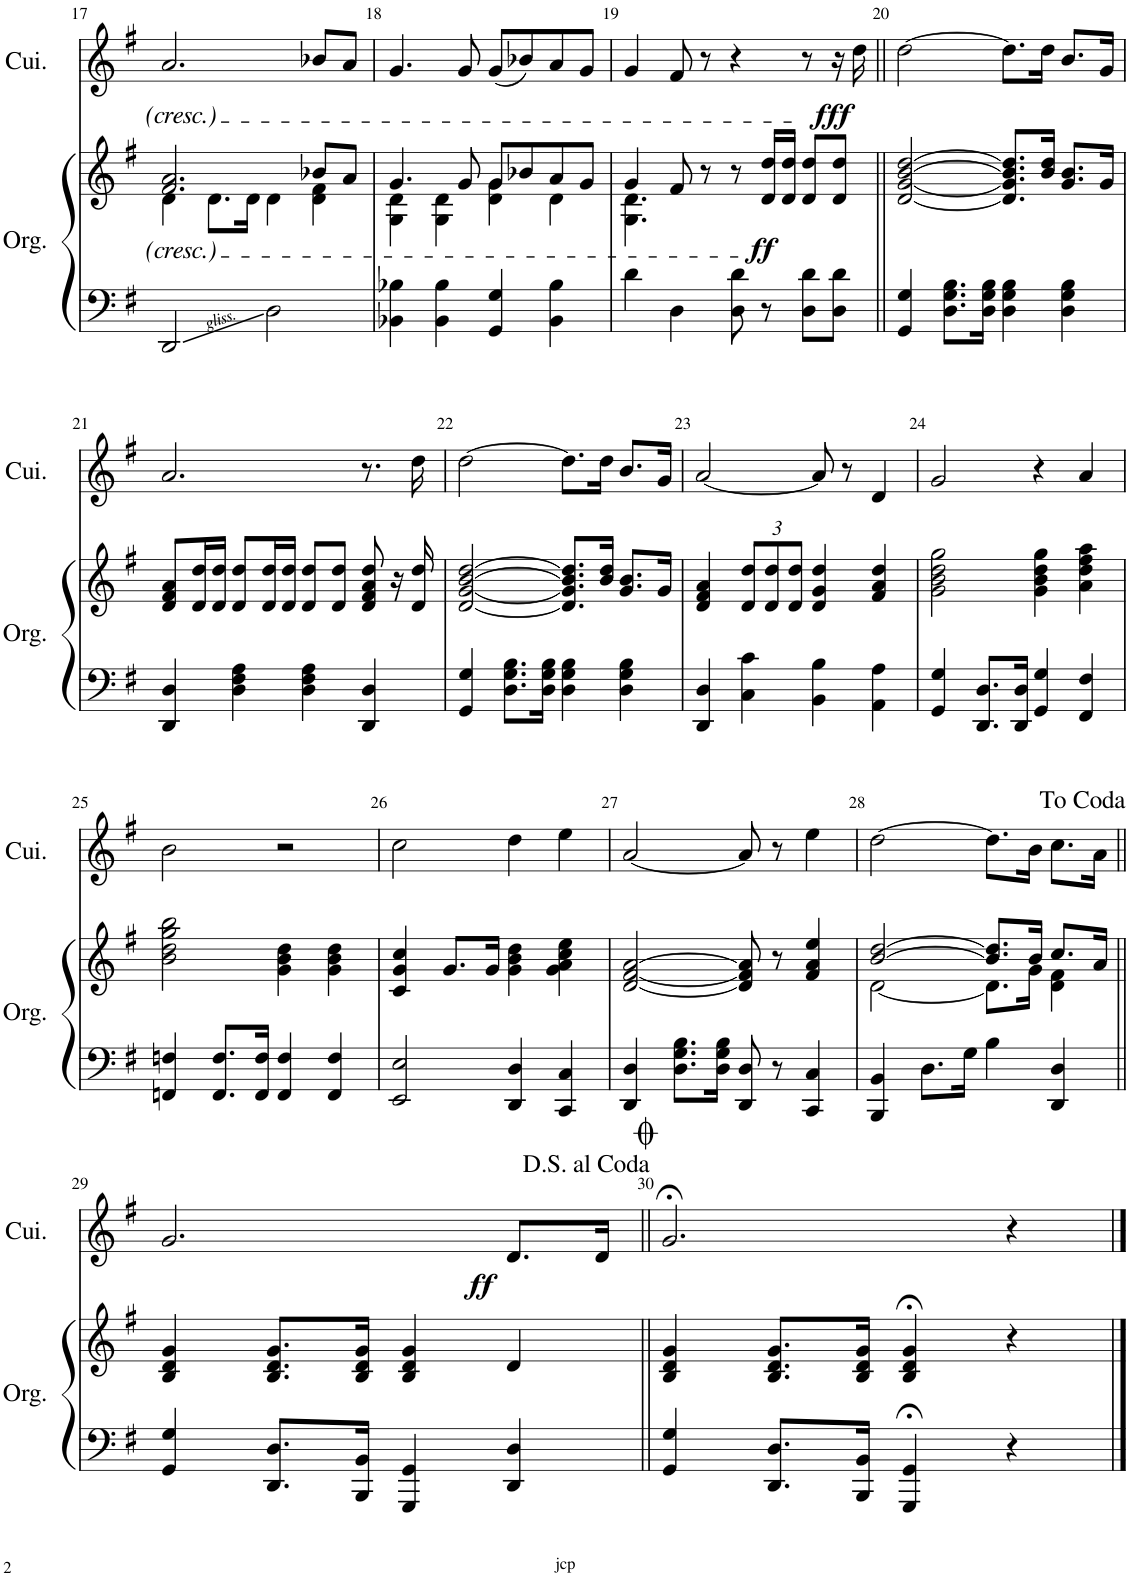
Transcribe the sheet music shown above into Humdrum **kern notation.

**kern	**kern	**dynam	**kern	**dynam
*part2	*part2	*part2	*part1	*part1
*staff3	*staff2	*staff2/3	*staff1	*staff1
*I"Orgue	*	*	*I"Cuivres	*
*I'Org.	*	*	*I'Cui.	*
!!LO:PB:g=z
*clefF4	*clefG2	*	*clefG2	*
*k[f#]	*k[f#]	*	*k[f#]	*
*M4/4	*M4/4	*	*M4/4	*
*met(c)	*met(c)	*	*met(c)	*
=17	=17	=17	=17	=17
*	*^	*	*	*
2DD/	2.f#/ 2.a/	4d\	.	2.a/	.
.	.	8.d\L	.	.	.
.	.	16d\Jk	.	.	.
2D\	.	4d\	.	.	.
.	8b-X/L	4d\ 4f#\	.	8b-X/L	.
.	8a/J	.	.	8a/J	.
=18	=18	=18	=18	=18	=18
4BB-X\ 4B-X\	4.g/	4G\ 4d\	.	4.g/	.
4BB-\ 4B-\	.	4G\ 4d\	.	.	.
.	8g/	.	.	8g/	.
4GG/ 4G/	8g/L	4d\ 4g\	.	(8g/L	.
.	8b-X/	.	.	8b-X/)	.
4BB-\ 4B-\	8a/	4d\	.	8a/	.
.	8g/J	.	.	8g/J	.
=19	=19	=19	=19	=19	=19
4d\	4g/	4.G\ 4.d\	.	4g/	.
4D\	8f#/	.	.	8f#/	.
.	8r	2ryy	.	8r	.
8D\ 8d\	8r	.	.	4r	.
!	!	!	!LO:DY:b	!	!
8r	16d/ 16dd/LL	.	ff	.	.
.	16d/ 16dd/JJ	.	.	.	.
8D\ 8d\L	8d/ 8dd/L	.	.	8r	.
!	!	!	!	!	!LO:DY:b
8D\ 8d\J	8d/ 8dd/J	8ryy	.	16r	fff
.	.	.	.	16dd\	.
*	*v	*v	*	*	*
=20||	=20||	=20||	=20||	=20||
4GG/ 4G/	[2d/ [2g/ [2b/ [2dd/	.	[2dd\	.
8.D\ 8.G\ 8.B\L	.	.	.	.
16D\ 16G\ 16B\Jk	.	.	.	.
4D\ 4G\ 4B\	8.d/] 8.g/] 8.b/] 8.dd/]L	.	8.dd\L]	.
.	16b/ 16dd/Jk	.	16dd\Jk	.
4D\ 4G\ 4B\	8.g/ 8.b/L	.	8.b/L	.
.	16g/Jk	.	16g/Jk	.
!!LO:LB:g=z
=21	=21	=21	=21	=21
4DD/ 4D/	8d/ 8f#/ 8a/L	.	2.a/	.
.	16d/ 16dd/L	.	.	.
.	16d/ 16dd/JJ	.	.	.
4D\ 4F#\ 4A\	8d/ 8dd/L	.	.	.
.	16d/ 16dd/L	.	.	.
.	16d/ 16dd/JJ	.	.	.
4D\ 4F#\ 4A\	8d/ 8dd/L	.	.	.
.	8d/ 8dd/J	.	.	.
4DD/ 4D/	8d/ 8f#/ 8a/ 8dd/	.	8.r	.
.	16r	.	.	.
.	16d/ 16dd/	.	16dd\	.
=22	=22	=22	=22	=22
4GG/ 4G/	[2d/ [2g/ [2b/ [2dd/	.	[2dd\	.
8.D\ 8.G\ 8.B\L	.	.	.	.
16D\ 16G\ 16B\Jk	.	.	.	.
4D\ 4G\ 4B\	8.d/] 8.g/] 8.b/] 8.dd/]L	.	8.dd\L]	.
.	16b/ 16dd/Jk	.	16dd\Jk	.
4D\ 4G\ 4B\	8.g/ 8.b/L	.	8.b/L	.
.	16g/Jk	.	16g/Jk	.
=23	=23	=23	=23	=23
4DD/ 4D/	4d/ 4f#/ 4a/	.	[2a/	.
*	*Xbrackettup	*	*	*
4C\ 4c\	12d/ 12dd/L	.	.	.
.	12d/ 12dd/	.	.	.
.	12d/ 12dd/J	.	.	.
4BB\ 4B\	4d/ 4g/ 4dd/	.	8a/]	.
.	.	.	8r	.
4AA\ 4A\	4f#/ 4a/ 4dd/	.	4d/	.
=24	=24	=24	=24	=24
4GG/ 4G/	2g\ 2b\ 2dd\ 2gg\	.	2g/	.
8.DD/ 8.D/L	.	.	.	.
16DD/ 16D/Jk	.	.	.	.
4GG/ 4G/	4g\ 4b\ 4dd\ 4gg\	.	4r	.
4FF#/ 4F#/	4a\ 4dd\ 4ff#\ 4aa\	.	4a/	.
!!LO:LB:g=z
=25	=25	=25	=25	=25
4FFn/ 4Fn/	2b\ 2dd\ 2gg\ 2bb\	.	2b\	.
8.FF/ 8.F/L	.	.	.	.
16FF/ 16F/Jk	.	.	.	.
4FF/ 4F/	4g\ 4b\ 4dd\	.	2r	.
4FF/ 4F/	4g\ 4b\ 4dd\	.	.	.
=26	=26	=26	=26	=26
2EE/ 2E/	4c/ 4g/ 4cc/	.	2cc\	.
.	8.g/L	.	.	.
.	16g/Jk	.	.	.
4DD/ 4D/	4g\ 4b\ 4dd\	.	4dd\	.
4CC/ 4C/	4g\ 4a\ 4cc\ 4ee\	.	4ee\	.
=27	=27	=27	=27	=27
4DD/ 4D/	[2d/ [2f#/ [2a/	.	[2a/	.
8.D\ 8.G\ 8.B\L	.	.	.	.
16D\ 16G\ 16B\Jk	.	.	.	.
8DD/ 8D/	8d/] 8f#/] 8a/]	.	8a/]	.
8r	8r	.	8r	.
4CC/ 4C/	4f#/ 4a/ 4ee/	.	4ee\	.
=28	=28	=28	=28	=28
*	*^	*	*	*
4BBB/ 4BB/	[2b/ [2dd/	[2d\	.	[2dd\	.
8.D\L	.	.	.	.	.
16G\Jk	.	.	.	.	.
4B\	8.b/] 8.dd/]L	8.d\L]	.	8.dd\L]	.
.	16b/Jk	16g\Jk	.	16b\Jk	.
4DD/ 4D/	8.cc/L	4d\ 4f#\	.	8.cc\L	.
.	16a/Jk	.	.	16a\Jk	.
*	*v	*v	*	*	*
!!LO:LB:g=z
=29||	=29||	=29||	=29||	=29||
*	*	*	*^	*
4GG/ 4G/	4B/ 4d/ 4g/	.	2.g/	2ryy	.
8.DD/ 8.D/L	8.B/ 8.d/ 8.g/L	.	.	.	.
16BBB/ 16BB/Jk	16B/ 16d/ 16g/Jk	.	.	.	.
4GGG/ 4GG/	4B/ 4d/ 4g/	.	.	8.ryy	.
!	!	!	!	!	!LO:DY:b
.	.	.	.	4ryy	ff
4DD/ 4D/	4d/	.	8.d/L	.	.
.	.	.	16d/Jk	16ryy	.
*	*	*	*v	*v	*
=30||	=30||	=30||	=30||	=30||
4GG/ 4G/	4B/ 4d/ 4g/	.	2.g;</	.
8.DD/ 8.D/L	8.B/ 8.d/ 8.g/L	.	.	.
16BBB/ 16BB/Jk	16B/ 16d/ 16g/Jk	.	.	.
4GGG/;< 4GG/;<	4B/;< 4d/;< 4g/;<	.	.	.
4r	4r	.	4r	.
==	==	==	==	==
*-	*-	*-	*-	*-
